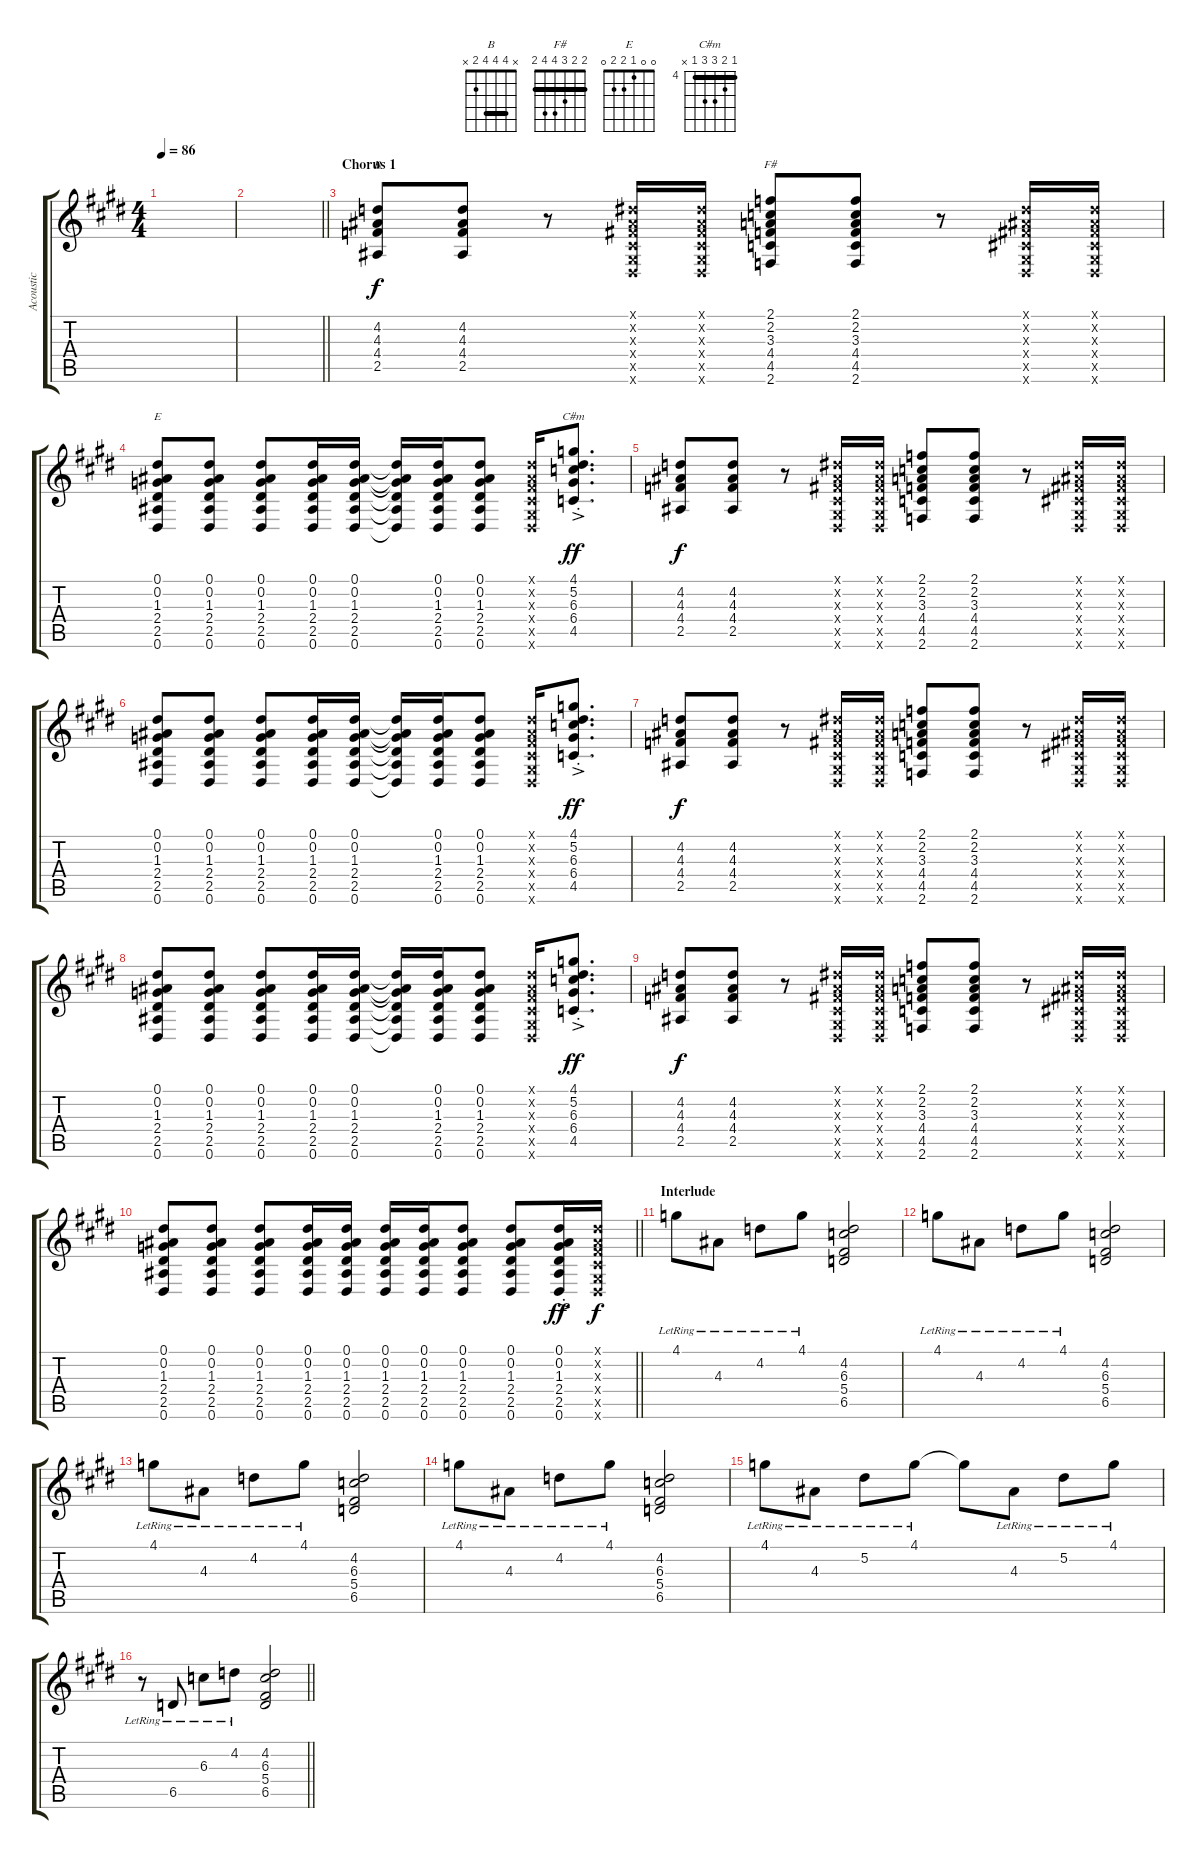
\track ("Acoustic" "Acoustic") {instrument acousticguitarsteel}
\staff {score tabs}
\tuning (Eb4 Bb3 Gb3 Db3 Ab2 Eb2) {hide}
\chord ("B" x 4 4 4 2 x) {barre 4}
\chord ("F#" 2 2 3 4 4 2) {barre 2}
\chord ("E" 0 0 1 2 2 0)
\chord ("C#m" 4 5 6 6 4 x) {firstfret 4 barre 4}
\ts (4 4)
\tempo 86
\clef g2
\ks e
|
\barLineRight lightlight
|
\section ("" "Chorus 1")
(4.2 4.3 4.4 2.5).8{ch "B"} (4.2 4.3 4.4 2.5).8 r.8 (0.1{x} 0.2{x} 0.3{x} 0.4{x} 0.5{x} 0.6{x}).16 (0.1{x} 0.2{x} 0.3{x} 0.4{x} 0.5{x} 0.6{x}).16 (2.1 2.2 3.3 4.4 4.5 2.6).8{ch "F#"} (2.1 2.2 3.3 4.4 4.5 2.6).8 r.8 (0.1{x} 0.2{x} 0.3{x} 0.4{x} 0.5{x} 0.6{x}).16 (0.1{x} 0.2{x} 0.3{x} 0.4{x} 0.5{x} 0.6{x}).16 |
(0.1 0.2 1.3 2.4 2.5 0.6).8{ch "E"} (0.1 0.2 1.3 2.4 2.5 0.6).8 (0.1 0.2 1.3 2.4 2.5 0.6).8 (0.1 0.2 1.3 2.4 2.5 0.6).16 (0.1 0.2 1.3 2.4 2.5 0.6).16 (0.1{t} 0.2{t} 1.3{t} 2.4{t} 2.5{t} 0.6{t}).16 (0.1 0.2 1.3 2.4 2.5 0.6).16 (0.1 0.2 1.3 2.4 2.5 0.6).8 (0.1{x} 0.2{x} 0.3{x} 0.4{x} 0.5{x} 0.6{x}).16 (4.1 5.2 6.3 6.4 4.5{ac st}).8{d ch "C#m" dy ff} |
(4.2 4.3 4.4 2.5).8{dy f} (4.2 4.3 4.4 2.5).8 r.8 (0.1{x} 0.2{x} 0.3{x} 0.4{x} 0.5{x} 0.6{x}).16 (0.1{x} 0.2{x} 0.3{x} 0.4{x} 0.5{x} 0.6{x}).16 (2.1 2.2 3.3 4.4 4.5 2.6).8 (2.1 2.2 3.3 4.4 4.5 2.6).8 r.8 (0.1{x} 0.2{x} 0.3{x} 0.4{x} 0.5{x} 0.6{x}).16 (0.1{x} 0.2{x} 0.3{x} 0.4{x} 0.5{x} 0.6{x}).16 |
(0.1 0.2 1.3 2.4 2.5 0.6).8 (0.1 0.2 1.3 2.4 2.5 0.6).8 (0.1 0.2 1.3 2.4 2.5 0.6).8 (0.1 0.2 1.3 2.4 2.5 0.6).16 (0.1 0.2 1.3 2.4 2.5 0.6).16 (0.1{t} 0.2{t} 1.3{t} 2.4{t} 2.5{t} 0.6{t}).16 (0.1 0.2 1.3 2.4 2.5 0.6).16 (0.1 0.2 1.3 2.4 2.5 0.6).8 (0.1{x} 0.2{x} 0.3{x} 0.4{x} 0.5{x} 0.6{x}).16 (4.1 5.2 6.3 6.4 4.5{ac st}).8{d dy ff} |
(4.2 4.3 4.4 2.5).8{dy f} (4.2 4.3 4.4 2.5).8 r.8 (0.1{x} 0.2{x} 0.3{x} 0.4{x} 0.5{x} 0.6{x}).16 (0.1{x} 0.2{x} 0.3{x} 0.4{x} 0.5{x} 0.6{x}).16 (2.1 2.2 3.3 4.4 4.5 2.6).8 (2.1 2.2 3.3 4.4 4.5 2.6).8 r.8 (0.1{x} 0.2{x} 0.3{x} 0.4{x} 0.5{x} 0.6{x}).16 (0.1{x} 0.2{x} 0.3{x} 0.4{x} 0.5{x} 0.6{x}).16 |
(0.1 0.2 1.3 2.4 2.5 0.6).8 (0.1 0.2 1.3 2.4 2.5 0.6).8 (0.1 0.2 1.3 2.4 2.5 0.6).8 (0.1 0.2 1.3 2.4 2.5 0.6).16 (0.1 0.2 1.3 2.4 2.5 0.6).16 (0.1{t} 0.2{t} 1.3{t} 2.4{t} 2.5{t} 0.6{t}).16 (0.1 0.2 1.3 2.4 2.5 0.6).16 (0.1 0.2 1.3 2.4 2.5 0.6).8 (0.1{x} 0.2{x} 0.3{x} 0.4{x} 0.5{x} 0.6{x}).16 (4.1 5.2 6.3 6.4 4.5{ac st}).8{d dy ff} |
(4.2 4.3 4.4 2.5).8{dy f} (4.2 4.3 4.4 2.5).8 r.8 (0.1{x} 0.2{x} 0.3{x} 0.4{x} 0.5{x} 0.6{x}).16 (0.1{x} 0.2{x} 0.3{x} 0.4{x} 0.5{x} 0.6{x}).16 (2.1 2.2 3.3 4.4 4.5 2.6).8 (2.1 2.2 3.3 4.4 4.5 2.6).8 r.8 (0.1{x} 0.2{x} 0.3{x} 0.4{x} 0.5{x} 0.6{x}).16 (0.1{x} 0.2{x} 0.3{x} 0.4{x} 0.5{x} 0.6{x}).16 |
\barLineRight lightlight
(0.1 0.2 1.3 2.4 2.5 0.6).8 (0.1 0.2 1.3 2.4 2.5 0.6).8 (0.1 0.2 1.3 2.4 2.5 0.6).8 (0.1 0.2 1.3 2.4 2.5 0.6).16 (0.1 0.2 1.3 2.4 2.5 0.6).16 (0.1 0.2 1.3 2.4 2.5 0.6).16 (0.1 0.2 1.3 2.4 2.5 0.6).16 (0.1 0.2 1.3 2.4 2.5 0.6).8 (0.1 0.2 1.3 2.4 2.5 0.6).8 (0.1 0.2 1.3 2.4 2.5{ac st} 0.6).16{dy ff} (0.1{x} 0.2{x} 0.3{x} 0.4{x} 0.5{x} 0.6{x}).16{dy f} |
\section ("" "Interlude")
4.1{lr}.8 4.3{lr}.8 4.2{lr}.8 4.1{lr}.8 (4.2 6.3 5.4 6.5).2 |
4.1{lr}.8 4.3{lr}.8 4.2{lr}.8 4.1{lr}.8 (4.2 6.3 5.4 6.5).2 |
4.1{lr}.8 4.3{lr}.8 4.2{lr}.8 4.1{lr}.8 (4.2 6.3 5.4 6.5).2 |
4.1{lr}.8 4.3{lr}.8 4.2{lr}.8 4.1{lr}.8 (4.2 6.3 5.4 6.5).2 |
4.1{lr}.8 4.3{lr}.8 5.2{lr}.8 4.1{lr}.8 4.1{t}.8 4.3{lr}.8 5.2{lr}.8 4.1{lr}.8 |
\barLineRight lightlight
r.8 6.5{lr}.8 6.3{lr}.8 4.2{lr}.8 (4.2 6.3 5.4 6.5).2
